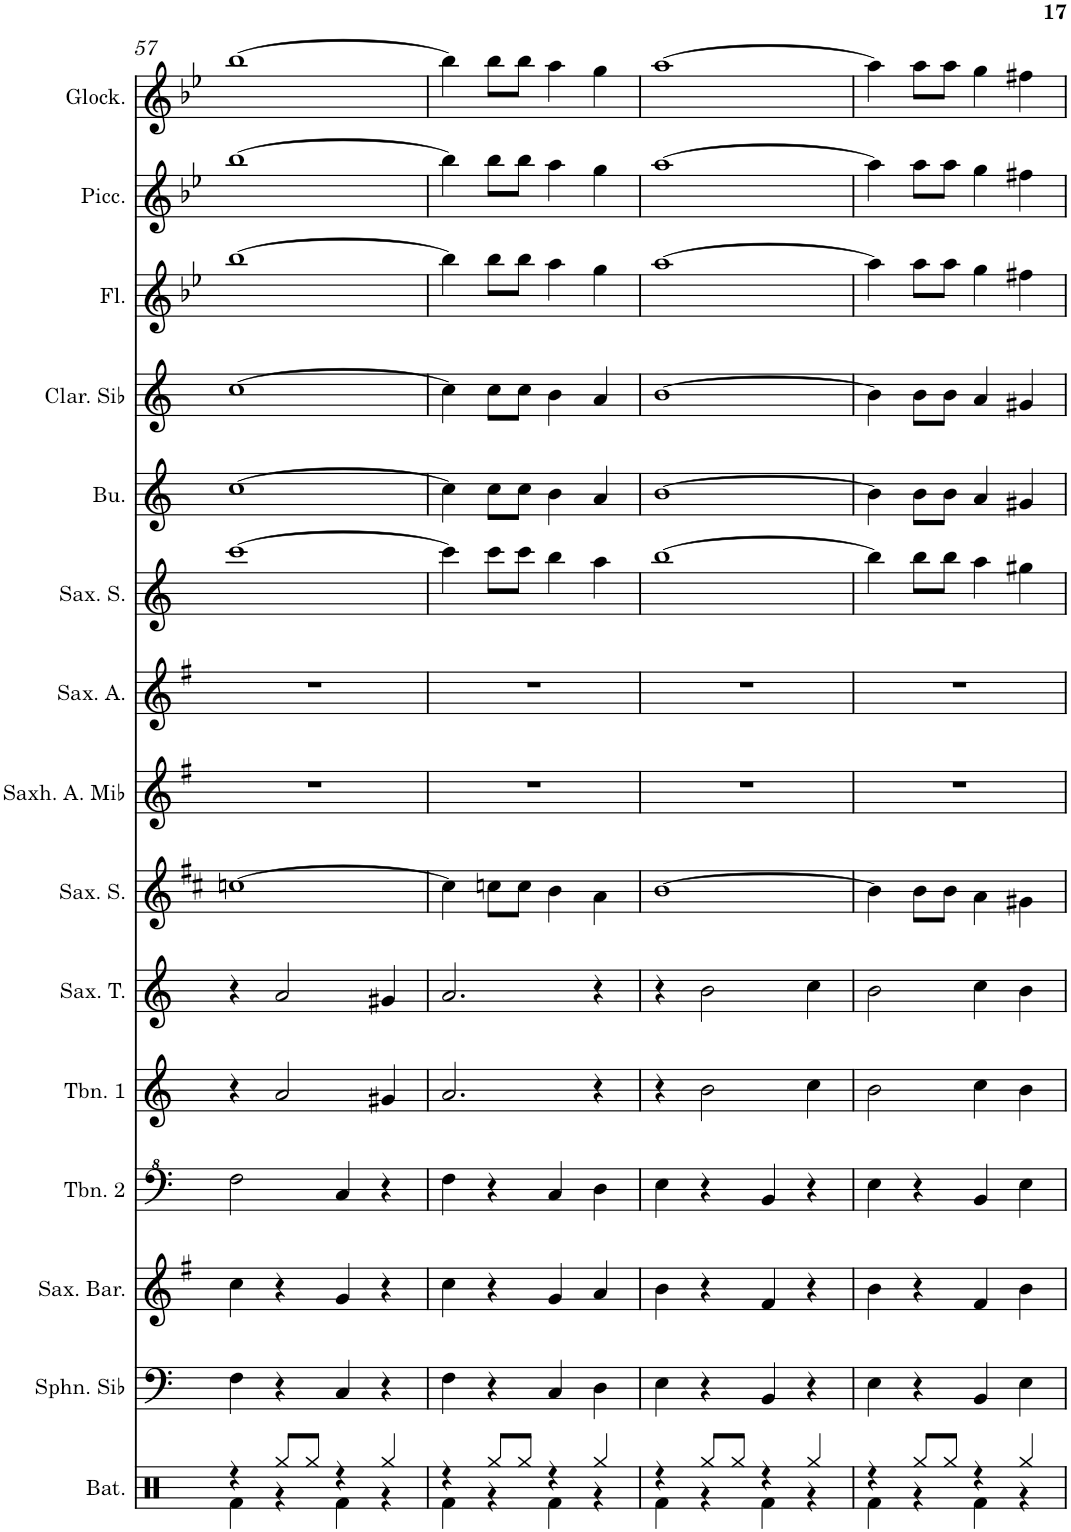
**kern	**kern	**kern	**kern	**kern	**kern	**kern	**kern	**kern	**kern	**kern	**kern	**kern	**kern	**kern
*part15	*part14	*part13	*part12	*part11	*part10	*part9	*part8	*part7	*part6	*part5	*part4	*part3	*part2	*part1
*staff15	*staff14	*staff13	*staff12	*staff11	*staff10	*staff9	*staff8	*staff7	*staff6	*staff5	*staff4	*staff3	*staff2	*staff1
*I"Batterie	*I"Sousaphone en Sib	*I"Saxophone Baryton	*I"Trombone 2	*I"Trombone 1	*I"Saxophone Ténor	*I"Saxophone soprano	*I"Saxhorn Alto en Mib	*I"Saxophone Alto	*I"Saxophone Soprano	*I"Bugle	*I"Clarinette en Sib	*I"Flûte	*I"Piccolo	*I"Glockenspiel
*I'Bat.	*I'Sphn. Sib	*I'Sax. Bar.	*I'Tbn. 2	*I'Tbn. 1	*I'Sax. T.	*I'Sax. S.	*I'Saxh. A. Mib	*I'Sax. A.	*I'Sax. S.	*I'Bu.	*I'Clar. Sib	*I'Fl.	*I'Picc.	*I'Glock.
!!LO:PB:g=z
*clefX	*clefF4	*clefG2	*clefF^4	*clefG2	*clefG2	*clefG2	*clefG2	*clefG2	*clefG2	*clefG2	*clefG2	*clefG2	*clefG2	*clefG2
*	*Trd8c14	*Trd12c21	*Trd8c14	*Trd8c14	*Trd8c14	*Trd1c2	*Trd5c9	*Trd5c9	*Trd1c2	*Trd1c2	*Trd1c2	*	*Trd-7c-12	*Trd-14c-24
*k[]	*k[]	*k[f#]	*k[]	*k[]	*k[]	*k[f#c#]	*k[f#]	*k[f#]	*k[]	*k[]	*k[]	*k[b-e-]	*k[b-e-]	*k[b-e-]
*M2/2	*M2/2	*M2/2	*M2/2	*M2/2	*M2/2	*M2/2	*M2/2	*M2/2	*M2/2	*M2/2	*M2/2	*M2/2	*M2/2	*M2/2
*met(c|)	*met(c|)	*met(c|)	*met(c|)	*met(c|)	*met(c|)	*met(c|)	*met(c|)	*met(c|)	*met(c|)	*met(c|)	*met(c|)	*met(c|)	*met(c|)	*met(c|)
=57	=57	=57	=57	=57	=57	=57	=57	=57	=57	=57	=57	=57	=57	=57
*^	*	*	*	*	*	*	*	*	*	*	*	*	*	*
4r	4Rf\	4F\	4cc\	2f\	4r	4r	[1ccn	1r	1r	[1ccc	[1cc	[1cc	[1bb-	[1bb-	[1bb-
8Rgg/L	4r	4r	4r	.	2a/	2a/	.	.	.	.	.	.	.	.	.
8Rgg/J	.	.	.	.	.	.	.	.	.	.	.	.	.	.	.
4r	4Rf\	4C/	4g/	4c/	.	.	.	.	.	.	.	.	.	.	.
4Rgg/	4r	4r	4r	4r	4g#X/	4g#X/	.	.	.	.	.	.	.	.	.
=58	=58	=58	=58	=58	=58	=58	=58	=58	=58	=58	=58	=58	=58	=58	=58
4r	4Rf\	4F\	4cc\	4f\	2.a/	2.a/	4cc\]	1r	1r	4ccc\]	4cc\]	4cc\]	4bb-\]	4bb-\]	4bb-\]
8Rgg/L	4r	4r	4r	4r	.	.	8ccn\L	.	.	8ccc\L	8cc\L	8cc\L	8bb-\L	8bb-\L	8bb-\L
8Rgg/J	.	.	.	.	.	.	8cc\J	.	.	8ccc\J	8cc\J	8cc\J	8bb-\J	8bb-\J	8bb-\J
4r	4Rf\	4C/	4g/	4c/	.	.	4b\	.	.	4bb\	4b\	4b\	4aa\	4aa\	4aa\
4Rgg/	4r	4D\	4a/	4d\	4r	4r	4a\	.	.	4aa\	4a/	4a/	4gg\	4gg\	4gg\
=59	=59	=59	=59	=59	=59	=59	=59	=59	=59	=59	=59	=59	=59	=59	=59
4r	4Rf\	4E\	4b\	4e\	4r	4r	[1b	1r	1r	[1bb	[1b	[1b	[1aa	[1aa	[1aa
8Rgg/L	4r	4r	4r	4r	2b\	2b\	.	.	.	.	.	.	.	.	.
8Rgg/J	.	.	.	.	.	.	.	.	.	.	.	.	.	.	.
4r	4Rf\	4BB/	4f#/	4B/	.	.	.	.	.	.	.	.	.	.	.
4Rgg/	4r	4r	4r	4r	4cc\	4cc\	.	.	.	.	.	.	.	.	.
=60	=60	=60	=60	=60	=60	=60	=60	=60	=60	=60	=60	=60	=60	=60	=60
4r	4Rf\	4E\	4b\	4e\	2b\	2b\	4b\]	1r	1r	4bb\]	4b\]	4b\]	4aa\]	4aa\]	4aa\]
8Rgg/L	4r	4r	4r	4r	.	.	8b\L	.	.	8bb\L	8b\L	8b\L	8aa\L	8aa\L	8aa\L
8Rgg/J	.	.	.	.	.	.	8b\J	.	.	8bb\J	8b\J	8b\J	8aa\J	8aa\J	8aa\J
4r	4Rf\	4BB/	4f#/	4B/	4cc\	4cc\	4a\	.	.	4aa\	4a/	4a/	4gg\	4gg\	4gg\
4Rgg/	4r	4E\	4b\	4e\	4b\	4b\	4g#X\	.	.	4gg#X\	4g#X/	4g#X/	4ff#X\	4ff#X\	4ff#X\
*v	*v	*	*	*	*	*	*	*	*	*	*	*	*	*	*
=	=	=	=	=	=	=	=	=	=	=	=	=	=	=
*-	*-	*-	*-	*-	*-	*-	*-	*-	*-	*-	*-	*-	*-	*-
